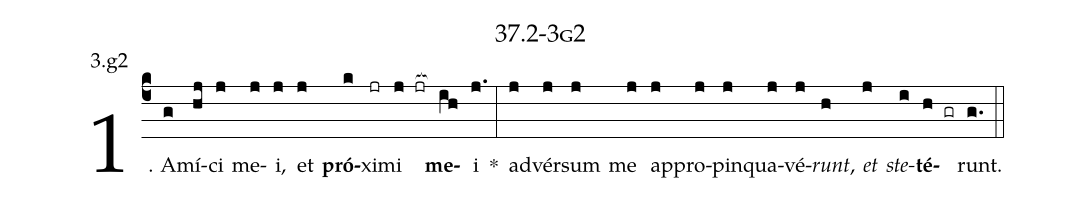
name: 37.2-3g2;
annotation: 3.g2;
%%
(c4)1. A(g)mí(hj)ci(j) me(j)i,(j) et(j) <b>pró</b>(k)xi(jr)mi(j jr[ocb:1{]) <b>me</b>(ih[ocb:0}])i(j.) *(:) ad(j)vér(j)sum(j) me(j) ap(j)pro(j)pin(j)qua(j)vé(j)<i>runt</i>,(h) <i>et</i>(j) <i>ste</i>(i)<b>té</b>(h gr)runt.(g.) (::)


%E(j) u(h) o(j) u(i) a(h) e.(g.) (::)
